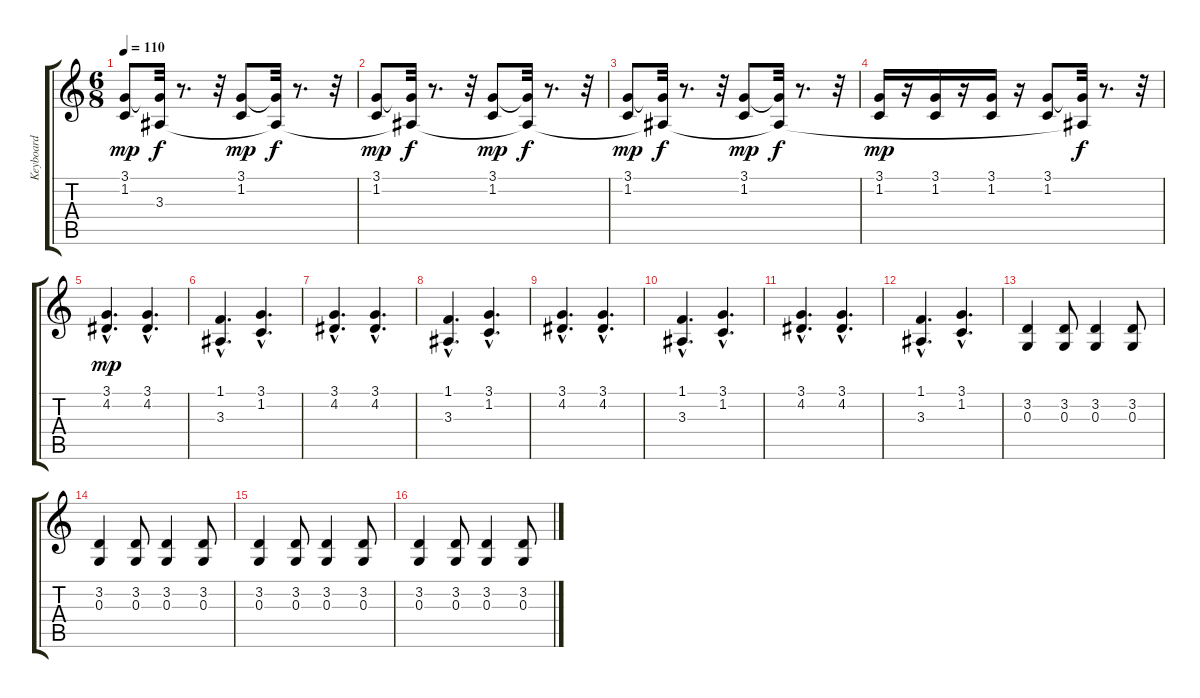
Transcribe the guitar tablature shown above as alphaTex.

\track ("Keyboard" "Keyboard") {instrument englishhorn}
\staff {score tabs}
\tuning (E4 B3 G3 D3 A2 E2) {hide}
\ts (6 8)
\tempo 110
\clef g2
\ks c
(3.1 1.2).8{dy mp} (3.1{t} 3.3{t}).32{dy f} r.8{d} r.32 (3.1 1.2).8{dy mp} (3.1{t} 3.3{t}).32{dy f} r.8{d} r.32 |
(3.1 1.2).8{dy mp} (3.1{t} 3.3{t}).32{dy f} r.8{d} r.32 (3.1 1.2).8{dy mp} (3.1{t} 3.3{t}).32{dy f} r.8{d} r.32 |
(3.1 1.2).8{dy mp} (3.1{t} 3.3{t}).32{dy f} r.8{d} r.32 (3.1 1.2).8{dy mp} (3.1{t} 3.3{t}).32{dy f} r.8{d} r.32 |
(3.1 1.2).16{dy mp} r.16 (3.1 1.2).16 r.16 (3.1 1.2).16 r.16 (3.1 1.2).8 (3.1{t} 3.3{t}).32{dy f} r.8{d} r.32 |
(3.1{hac} 4.2{hac}).4{d dy mp} (3.1{hac} 4.2{hac}).4{d} |
(1.1{hac} 3.3{hac}).4{d} (3.1{hac} 1.2{hac}).4{d} |
(3.1{hac} 4.2{hac}).4{d} (3.1{hac} 4.2{hac}).4{d} |
(1.1{hac} 3.3{hac}).4{d} (3.1{hac} 1.2{hac}).4{d} |
(3.1{hac} 4.2{hac}).4{d} (3.1{hac} 4.2{hac}).4{d} |
(1.1{hac} 3.3{hac}).4{d} (3.1{hac} 1.2{hac}).4{d} |
(3.1{hac} 4.2{hac}).4{d} (3.1{hac} 4.2{hac}).4{d} |
(1.1{hac} 3.3{hac}).4{d} (3.1{hac} 1.2{hac}).4{d} |
(3.2 0.3).4 (3.2 0.3).8 (3.2 0.3).4 (3.2 0.3).8 |
(3.2 0.3).4 (3.2 0.3).8 (3.2 0.3).4 (3.2 0.3).8 |
(3.2 0.3).4 (3.2 0.3).8 (3.2 0.3).4 (3.2 0.3).8 |
(3.2 0.3).4 (3.2 0.3).8 (3.2 0.3).4 (3.2 0.3).8
